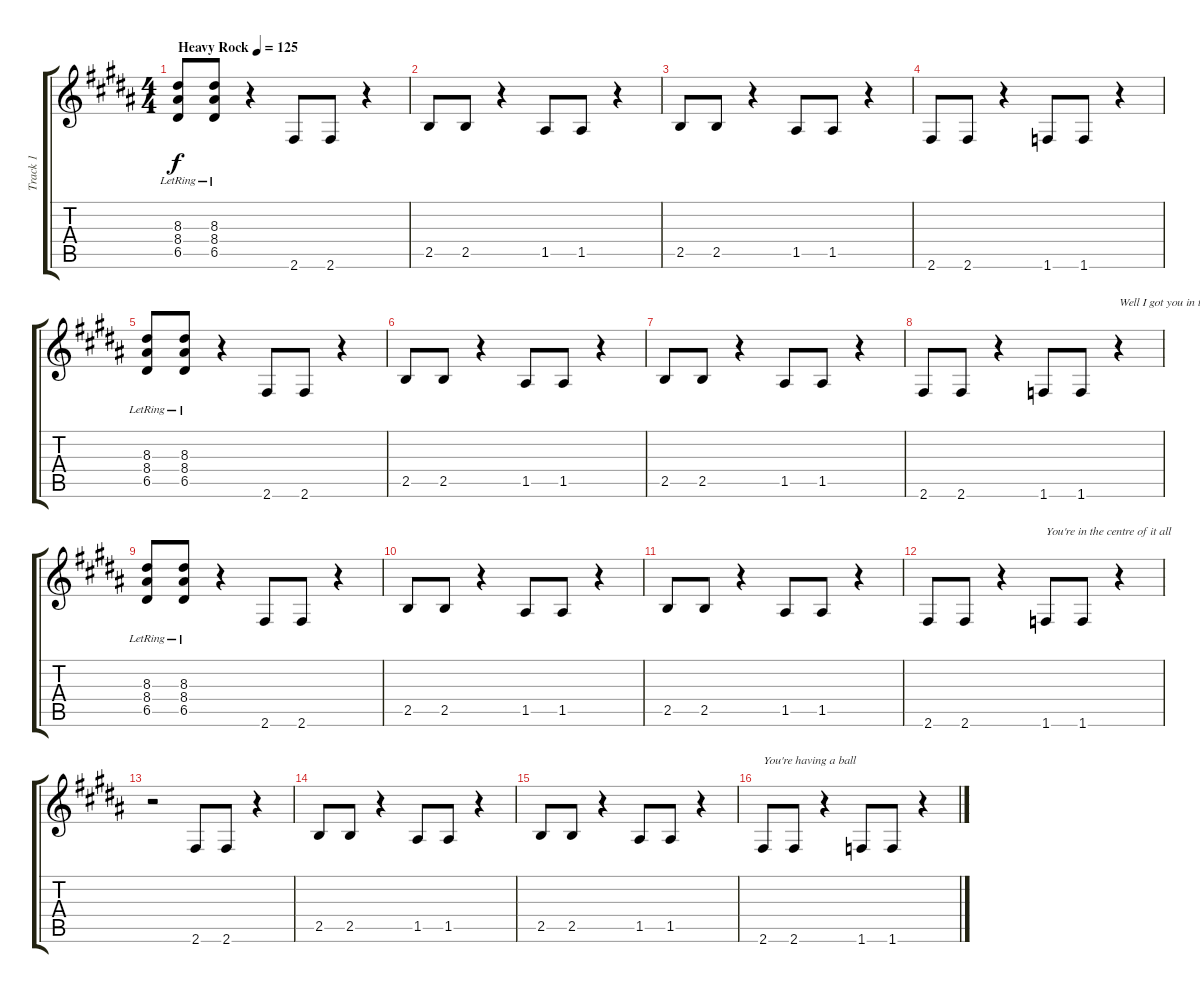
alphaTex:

\track ("Track 1" "Track 1") {instrument overdrivenguitar}
\staff {score tabs}
\tuning (E4 B3 G3 D3 A2 E2) {hide}
\ts (4 4)
\tempo (125 "Heavy Rock")
\clef g2
\ks b
(8.3{lr} 8.4{lr} 6.5{lr}).8{dy f instrument overdrivenguitar} (8.3{lr} 8.4{lr} 6.5{lr}).8 r.4 2.6.8{beam merge} 2.6.8 r.4 |
2.5.8 2.5.8 r.4 1.5.8 1.5.8 r.4 |
2.5.8 2.5.8 r.4 1.5.8 1.5.8 r.4 |
2.6.8 2.6.8 r.4 1.6.8 1.6.8 r.4 |
(8.3{lr} 8.4{lr} 6.5{lr}).8 (8.3{lr} 8.4{lr} 6.5{lr}).8 r.4 2.6.8{beam merge} 2.6.8 r.4 |
2.5.8 2.5.8 r.4 1.5.8 1.5.8 r.4 |
2.5.8 2.5.8 r.4 1.5.8 1.5.8 r.4 |
2.6.8 2.6.8 r.4 1.6.8 1.6.8 r.4{txt "Well I got you in the cold"} |
(8.3{lr} 8.4{lr} 6.5{lr}).8 (8.3{lr} 8.4{lr} 6.5{lr}).8 r.4 2.6.8{beam merge} 2.6.8 r.4 |
2.5.8 2.5.8 r.4 1.5.8 1.5.8 r.4 |
2.5.8 2.5.8 r.4 1.5.8 1.5.8 r.4 |
2.6.8 2.6.8 r.4 1.6.8{txt "You're in the centre of it all"} 1.6.8 r.4 |
r.2 2.6.8{beam merge} 2.6.8 r.4 |
2.5.8 2.5.8 r.4 1.5.8 1.5.8 r.4 |
2.5.8 2.5.8 r.4 1.5.8 1.5.8 r.4 |
2.6.8{txt "You're having a ball"} 2.6.8 r.4 1.6.8 1.6.8 r.4
